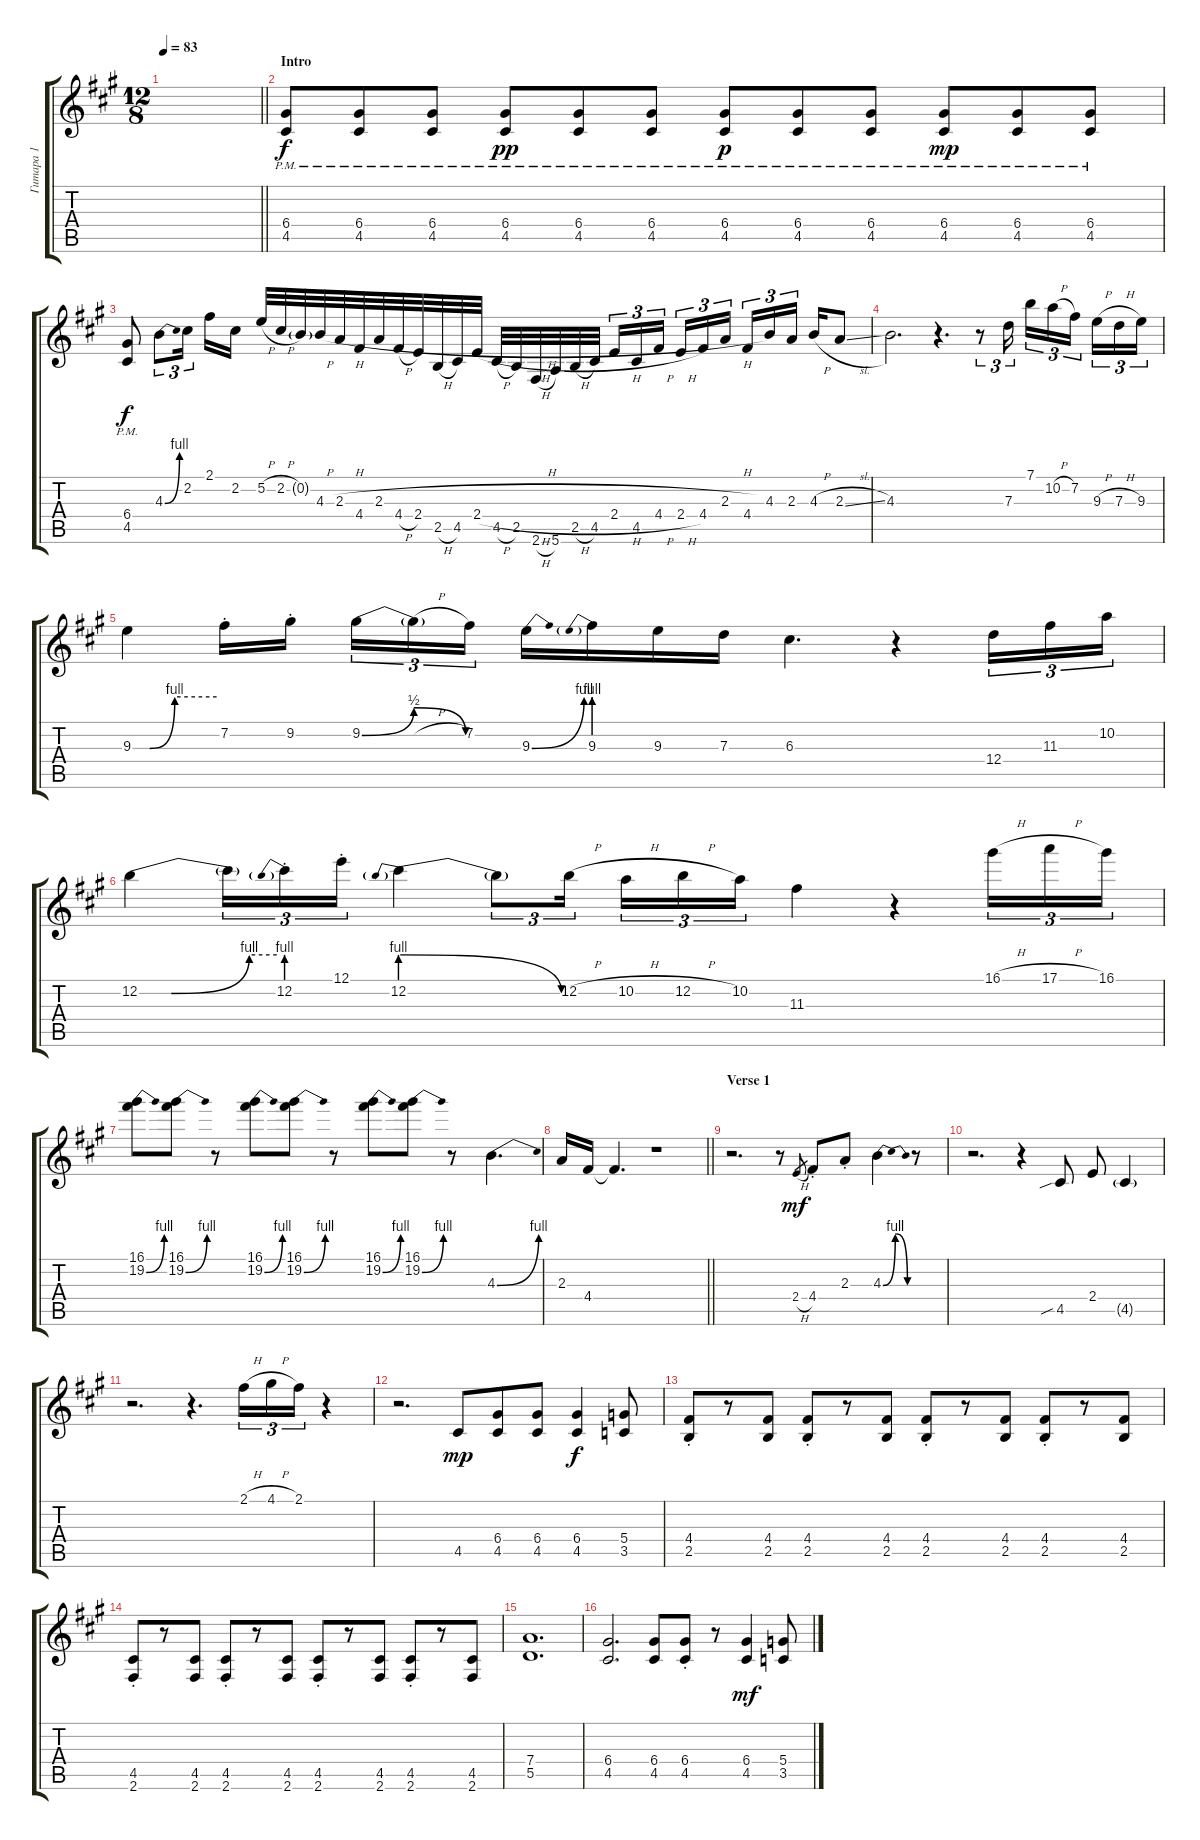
\track ("Гитара 1" "Гитара 1") {instrument overdrivenguitar}
\staff {score tabs}
\tuning (E4 B3 G3 D3 A2 E2) {hide}
\ts (12 8)
\tempo 83
\clef g2
\barLineRight lightlight
\ks f#minor
|
\section ("" "Intro")
(6.4{pm} 4.5{pm}).8 (6.4{pm} 4.5{pm}).8 (6.4{pm} 4.5{pm}).8 (6.4{pm} 4.5{pm}).8{dy pp} (6.4{pm} 4.5{pm}).8 (6.4{pm} 4.5{pm}).8 (6.4{pm} 4.5{pm}).8{dy p} (6.4{pm} 4.5{pm}).8 (6.4{pm} 4.5{pm}).8 (6.4{pm} 4.5{pm}).8{dy mp} (6.4{pm} 4.5{pm}).8 (6.4{pm} 4.5{pm}).8 |
(6.4{pm} 4.5{pm}).8{dy f} 4.3{be (bend 0 0 60 4)}.8{tu (3 2)} 2.2.16{tu (3 2) beam splitsecondary} 2.1.16 2.2.16 5.2{h}.32 2.2{h}.32 0.2{g}.32 4.3{h}.32 2.3{h}.32 4.4.32 2.3{h}.32 4.4{h}.32 2.4.32 2.5{h}.32 4.5.32 2.4{h}.32 4.5{h}.32 2.5.32 2.6{h}.32 5.6.32 2.5{h}.32 4.5.32{beam splitsecondary} 2.4{h}.16{tu (3 2)} 4.5.16{tu (3 2)} 4.4{h}.16{tu (3 2) beam splitsecondary} 2.4{h}.16{tu (3 2)} 4.4.16{tu (3 2)} 2.3{h}.16{tu (3 2) beam splitsecondary} 4.4.16{tu (3 2)} 4.3.16{tu (3 2)} 2.3.16{tu (3 2) beam splitsecondary} 4.3{h}.16 2.3{sl}.8 |
4.3.2{d} r.4{d} r.8{tu (3 2)} 7.3.16{tu (3 2) beam splitsecondary} 7.1.16{tu (3 2)} 10.2{h}.16{tu (3 2)} 7.2.16{tu (3 2) beam splitsecondary} 9.3{h}.16{tu (3 2)} 7.3{h}.16{tu (3 2)} 9.3.16{tu (3 2)} |
9.3{be (custom 0 0 12 0 30 4 60 4)}.4 7.2{st}.16 9.2{st}.16 9.2{be (bendrelease 0 0 14 2 50 2 60 0)}.16{tu (3 2)} 9.2{h t}.16{tu (3 2)} 7.2.16{tu (3 2) beam splitsecondary} 9.3{be (bend 0 0 60 4)}.16 9.3{be (prebend 0 4 60 4)}.16 9.3.16 7.3.16 6.3.4{d} r.4 12.4.16{tu (3 2)} 11.3.16{tu (3 2)} 10.2.16{tu (3 2)} |
12.2{be (custom 0 0 14 0 48 4 60 4)}.4 12.2{t}.16{tu (3 2)} 12.2{be (prebend 0 4 60 4) st}.16{tu (3 2)} 12.1{st}.16{tu (3 2)} 12.2{be (prebendrelease 0 4 60 0)}.4 12.2{t}.8{tu (3 2)} 12.2{h}.16{tu (3 2)} 10.2{h}.16{tu (3 2)} 12.2{h}.16{tu (3 2)} 10.2.16{tu (3 2)} 11.3.4 r.4 16.1{h}.16{tu (3 2)} 17.1{h}.16{tu (3 2)} 16.1.16{tu (3 2)} |
(16.1 19.2{be (bend 0 0 60 4)}).8 (16.1 19.2{be (bend 0 0 60 4)}).8 r.8 (16.1 19.2{be (bend 0 0 60 4)}).8 (16.1 19.2{be (bend 0 0 60 4)}).8 r.8 (16.1 19.2{be (bend 0 0 60 4)}).8 (16.1 19.2{be (bend 0 0 60 4)}).8 r.8 4.3{be (bend 0 0 60 4)}.4{d} |
\barLineRight lightlight
2.3.16 4.4.16 4.4{t}.4{d} r.1 |
\section ("" "Verse 1")
r.2{d} r.8 2.4{h}.8{gr dy mf} 4.4{st}.8 2.3{st}.8 4.3{be (bendrelease 0 0 15 4 31 4 60 0)}.4 r.8 |
r.2{d} r.4 4.5{sib}.8 2.4.8 4.5{g}.4 |
r.2{d} r.4{d} 2.1{h}.16{tu (3 2)} 4.1{h}.16{tu (3 2)} 2.1.16{tu (3 2)} r.4 |
r.2{d} 4.5.8{dy mp} (6.4 4.5).8 (6.4 4.5).8 (6.4 4.5).4{dy f volume 8 instrument distortionguitar} (5.4 3.5).8 |
(4.4{st} 2.5{st}).8 r.8 (4.4 2.5).8 (4.4{st} 2.5{st}).8 r.8 (4.4 2.5).8 (4.4{st} 2.5{st}).8 r.8 (4.4 2.5).8 (4.4{st} 2.5{st}).8 r.8 (4.4 2.5).8 |
(4.5{st} 2.6{st}).8 r.8 (4.5 2.6).8 (4.5{st} 2.6{st}).8 r.8 (4.5 2.6).8 (4.5{st} 2.6{st}).8 r.8 (4.5 2.6).8 (4.5{st} 2.6{st}).8 r.8 (4.5 2.6).8 |
(7.4 5.5).1{d} |
(6.4 4.5).2{d} (6.4 4.5).8 (6.4{st} 4.5{st}).8 r.8 (6.4 4.5).4{dy mf instrument overdrivenguitar} (5.4 3.5).8
